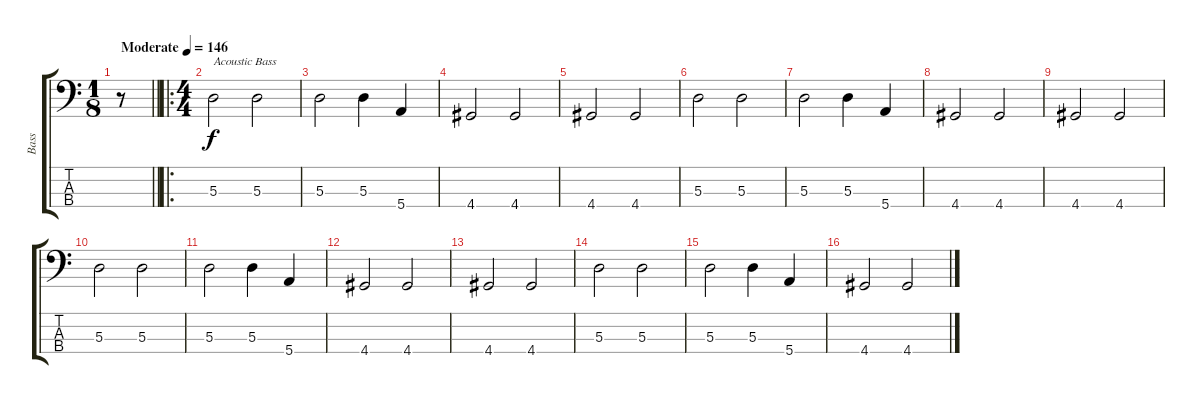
\track ("Bass" "Bass") {instrument acousticbass}
\staff {score tabs}
\tuning (G2 D2 A1 E1) {hide}
\ts (1 8)
\tempo (146 "Moderate")
\clef f4
\barLineRight lightlight
\ks c
r.8{dy f instrument acousticbass} |
\ro
\ts (4 4)
5.3.2{txt "Acoustic Bass" instrument acousticbass} 5.3.2 |
5.3.2 5.3.4 5.4.4 |
4.4.2 4.4.2 |
4.4.2 4.4.2 |
5.3.2 5.3.2 |
5.3.2 5.3.4 5.4.4 |
4.4.2 4.4.2 |
4.4.2 4.4.2 |
5.3.2 5.3.2 |
5.3.2 5.3.4 5.4.4 |
4.4.2 4.4.2 |
4.4.2 4.4.2 |
5.3.2 5.3.2 |
5.3.2 5.3.4 5.4.4 |
4.4.2 4.4.2
